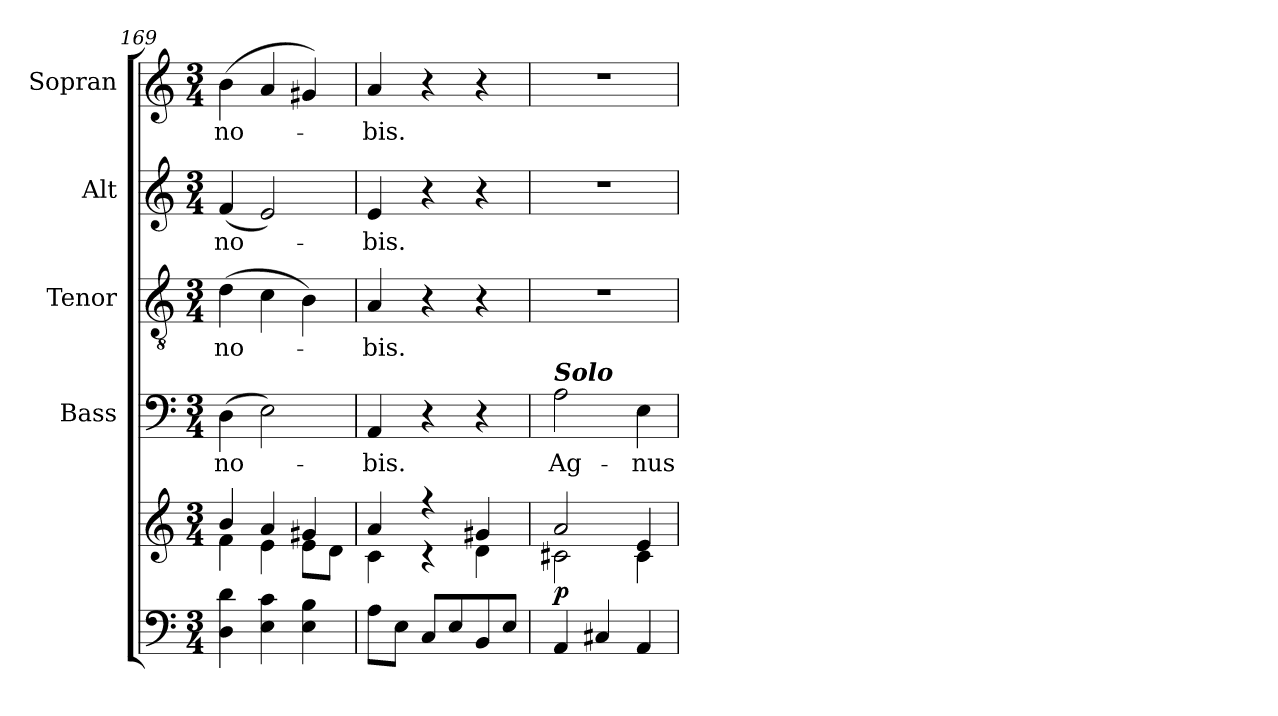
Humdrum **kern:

**kern	**kern	**dynam	**kern	**text	**kern	**text	**kern	**text	**kern	**text
*part5	*part5	*part5	*part4	*part4	*part3	*part3	*part2	*part2	*part1	*part1
*staff6	*staff5	*staff5/6	*staff4	*staff4	*staff3	*staff3	*staff2	*staff2	*staff1	*staff1
*	*	*	*I"Bass	*	*I"Tenor	*	*I"Alt	*	*I"Sopran	*
*	*	*	*I'B.	*	*I'T.	*	*I'A.	*	*I'S.	*
*clefF4	*clefG2	*	*clefF4	*	*clefGv2	*	*clefG2	*	*clefG2	*
*k[]	*k[]	*	*k[]	*	*k[]	*	*k[]	*	*k[]	*
*C:	*C:	*	*C:	*	*C:	*	*C:	*	*C:	*
*M3/4	*M3/4	*	*M3/4	*	*M3/4	*	*M3/4	*	*M3/4	*
=169	=169	=169	=169	=169	=169	=169	=169	=169	=169	=169
*	*^	*	*	*	*	*	*	*	*	*
!	!	!	!	!	!LO:LY:b	!	!LO:LY:b	!	!LO:LY:b	!	!LO:LY:b
4D\ 4d\	4b/	4f\	.	(>4D\	no-	(>4d\	no-	(<4f/	no-	(>4b\	no-
4E\ 4c\	4a/	4e\	.	2E\)	.	4c\	.	2e/)	.	4a/	.
4E\ 4B\	4g#X/	8e\L	.	.	.	4B\)	.	.	.	4g#X/)	.
.	.	8d\J	.	.	.	.	.	.	.	.	.
!!LO:LB:g=z
=170	=170	=170	=170	=170	=170	=170	=170	=170	=170	=170	=170
!	!	!	!	!	!LO:LY:b	!	!LO:LY:b	!	!LO:LY:b	!	!LO:LY:b
8A\L	4a/	4c\	.	4AA/	-bis.	4A/	-bis.	4e/	-bis.	4a/	-bis.
8E\J	.	.	.	.	.	.	.	.	.	.	.
8C/L	4r	4r	.	4r	.	4r	.	4r	.	4r	.
8E/	.	.	.	.	.	.	.	.	.	.	.
8BB/	4g#X/	4d\	.	4r	.	4r	.	4r	.	4r	.
8E/J	.	.	.	.	.	.	.	.	.	.	.
=171	=171	=171	=171	=171	=171	=171	=171	=171	=171	=171	=171
!	!	!	!	!LO:TX:a:Bi:t=Solo	!	!	!	!	!	!	!
!	!	!	!LO:DY:b	!	!LO:LY:b	!	!	!	!	!	!
4AA/	2a/	2c#X\	p	2A\	Ag-	2.r	.	2.r	.	2.r	.
4C#X/	.	.	.	.	.	.	.	.	.	.	.
!	!	!	!	!	!LO:LY:b	!	!	!	!	!	!
4AA/	4e/	4c#\	.	4E\	-nus	.	.	.	.	.	.
*	*v	*v	*	*	*	*	*	*	*	*	*
=	=	=	=	=	=	=	=	=	=	=
*-	*-	*-	*-	*-	*-	*-	*-	*-	*-	*-
